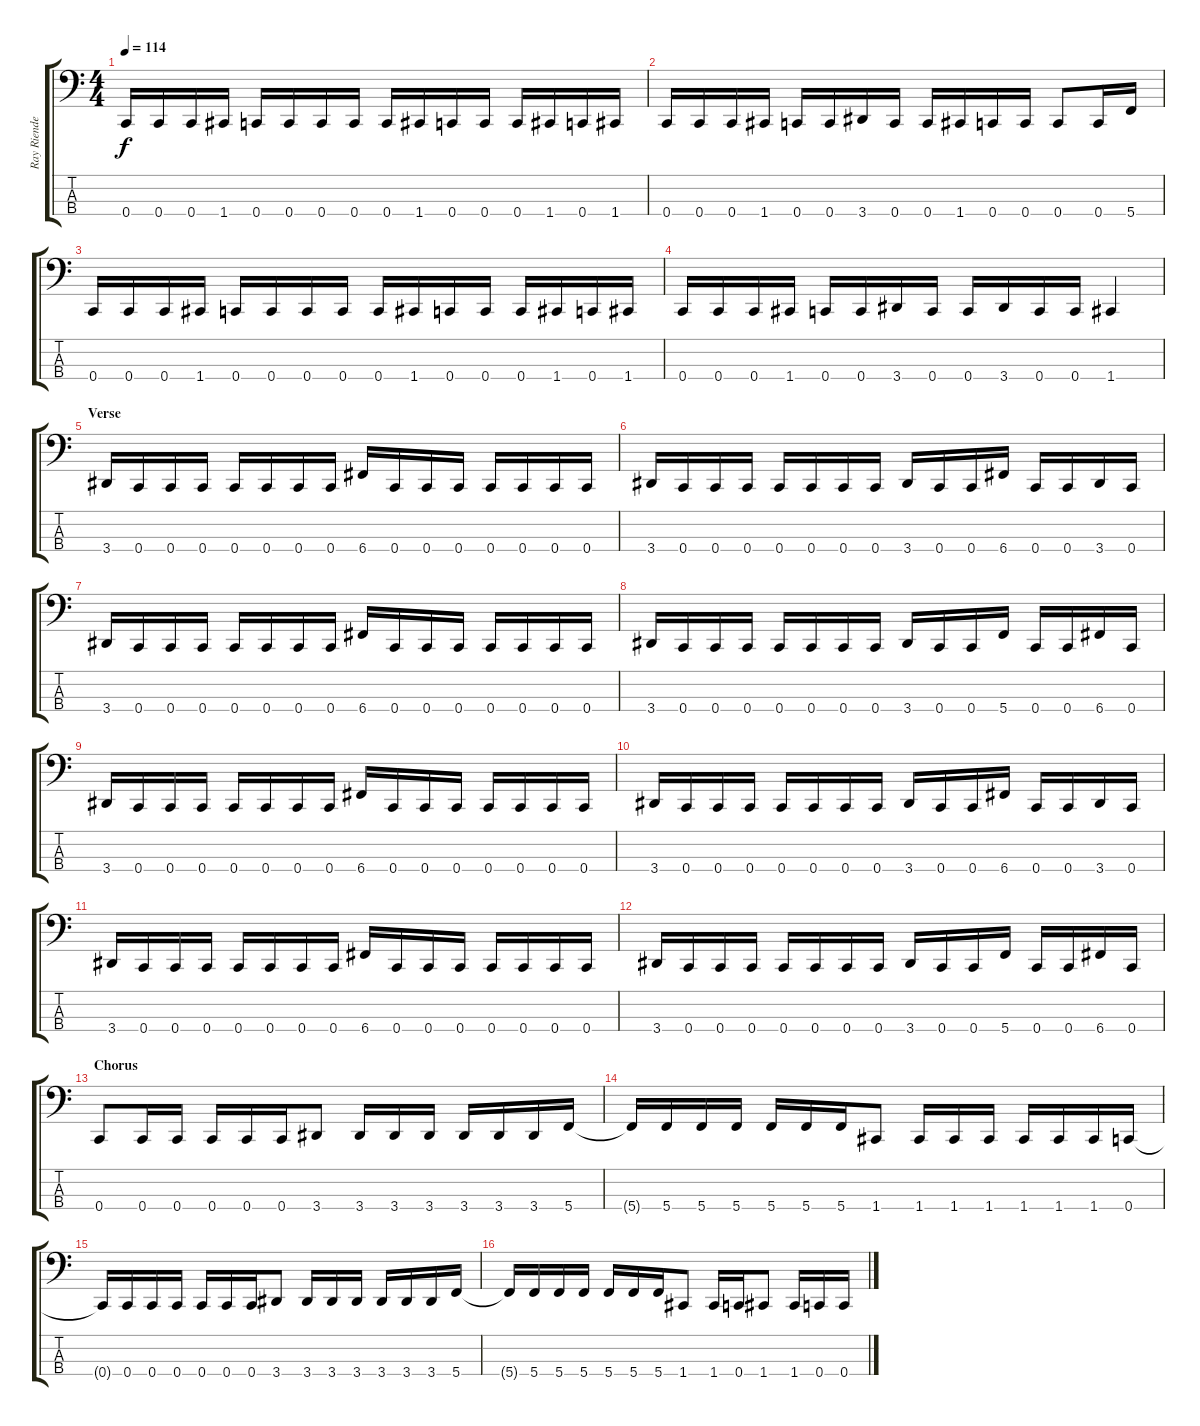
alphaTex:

\track ("Ray Riendeau" "Ray Riende") {instrument electricbassfinger}
\staff {score tabs}
\tuning (F2 C2 G1 C1) {hide}
\ts (4 4)
\tempo 114
\clef f4
\ks c
0.4.16{dy f instrument electricbassfinger} 0.4.16 0.4.16 1.4.16 0.4.16 0.4.16 0.4.16 0.4.16 0.4.16 1.4.16 0.4.16 0.4.16 0.4.16 1.4.16 0.4.16 1.4.16 |
0.4.16 0.4.16 0.4.16 1.4.16 0.4.16 0.4.16 3.4.16 0.4.16 0.4.16 1.4.16 0.4.16 0.4.16 0.4.8 0.4.16 5.4.16 |
0.4.16 0.4.16 0.4.16 1.4.16 0.4.16 0.4.16 0.4.16 0.4.16 0.4.16 1.4.16 0.4.16 0.4.16 0.4.16 1.4.16 0.4.16 1.4.16 |
0.4.16 0.4.16 0.4.16 1.4.16 0.4.16 0.4.16 3.4.16 0.4.16 0.4.16 3.4.16 0.4.16 0.4.16 1.4.4 |
\section ("" "Verse")
3.4.16 0.4.16 0.4.16 0.4.16 0.4.16 0.4.16 0.4.16 0.4.16 6.4.16 0.4.16 0.4.16 0.4.16 0.4.16 0.4.16 0.4.16 0.4.16 |
3.4.16 0.4.16 0.4.16 0.4.16 0.4.16 0.4.16 0.4.16 0.4.16 3.4.16 0.4.16 0.4.16 6.4.16 0.4.16 0.4.16 3.4.16 0.4.16 |
3.4.16 0.4.16 0.4.16 0.4.16 0.4.16 0.4.16 0.4.16 0.4.16 6.4.16 0.4.16 0.4.16 0.4.16 0.4.16 0.4.16 0.4.16 0.4.16 |
3.4.16 0.4.16 0.4.16 0.4.16 0.4.16 0.4.16 0.4.16 0.4.16 3.4.16 0.4.16 0.4.16 5.4.16 0.4.16 0.4.16 6.4.16 0.4.16 |
3.4.16 0.4.16 0.4.16 0.4.16 0.4.16 0.4.16 0.4.16 0.4.16 6.4.16 0.4.16 0.4.16 0.4.16 0.4.16 0.4.16 0.4.16 0.4.16 |
3.4.16 0.4.16 0.4.16 0.4.16 0.4.16 0.4.16 0.4.16 0.4.16 3.4.16 0.4.16 0.4.16 6.4.16 0.4.16 0.4.16 3.4.16 0.4.16 |
3.4.16 0.4.16 0.4.16 0.4.16 0.4.16 0.4.16 0.4.16 0.4.16 6.4.16 0.4.16 0.4.16 0.4.16 0.4.16 0.4.16 0.4.16 0.4.16 |
3.4.16 0.4.16 0.4.16 0.4.16 0.4.16 0.4.16 0.4.16 0.4.16 3.4.16 0.4.16 0.4.16 5.4.16 0.4.16 0.4.16 6.4.16 0.4.16 |
\section ("" "Chorus")
0.4.8 0.4.16 0.4.16 0.4.16 0.4.16 0.4.16 3.4.8 3.4.16 3.4.16 3.4.16 3.4.16 3.4.16 3.4.16 5.4.16 |
5.4{t}.16 5.4.16 5.4.16 5.4.16 5.4.16 5.4.16 5.4.16 1.4.8 1.4.16 1.4.16 1.4.16 1.4.16 1.4.16 1.4.16 0.4.16 |
0.4{t}.16 0.4.16 0.4.16 0.4.16 0.4.16 0.4.16 0.4.16 3.4.8 3.4.16 3.4.16 3.4.16 3.4.16 3.4.16 3.4.16 5.4.16 |
5.4{t}.16 5.4.16 5.4.16 5.4.16 5.4.16 5.4.16 5.4.16 1.4.8 1.4.16 0.4.16 1.4.8 1.4.16 0.4.16 0.4.16
